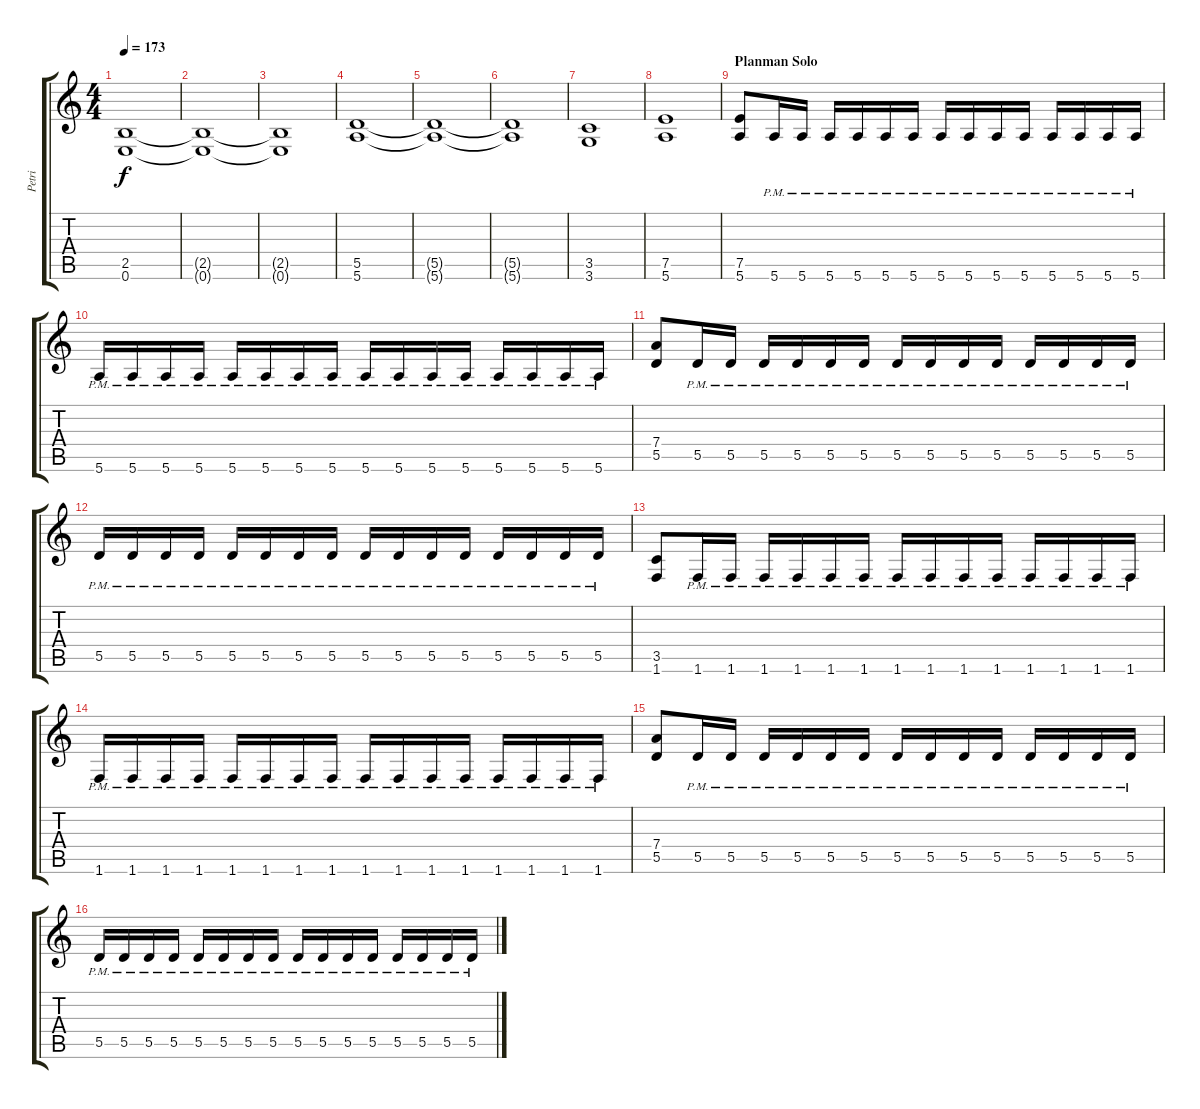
\track ("Petri" "Petri") {instrument distortionguitar}
\staff {score tabs}
\tuning (E4 B3 G3 D3 A2 E2) {hide}
\ts (4 4)
\tempo 173
\clef g2
\ks c
(2.5 0.6).1{dy f} |
(2.5{t} 0.6{t}).1 |
(2.5{t} 0.6{t}).1 |
(5.5 5.6).1 |
(5.5{t} 5.6{t}).1 |
(5.5{t} 5.6{t}).1 |
(3.5 3.6).1 |
(7.5 5.6).1 |
\section ("" "Planman Solo")
(7.5 5.6).8 5.6{pm}.16 5.6{pm}.16 5.6{pm}.16 5.6{pm}.16 5.6{pm}.16 5.6{pm}.16 5.6{pm}.16 5.6{pm}.16 5.6{pm}.16 5.6{pm}.16 5.6{pm}.16 5.6{pm}.16 5.6{pm}.16 5.6{pm}.16 |
5.6{pm}.16 5.6{pm}.16 5.6{pm}.16 5.6{pm}.16 5.6{pm}.16 5.6{pm}.16 5.6{pm}.16 5.6{pm}.16 5.6{pm}.16 5.6{pm}.16 5.6{pm}.16 5.6{pm}.16 5.6{pm}.16 5.6{pm}.16 5.6{pm}.16 5.6{pm}.16 |
(7.4 5.5).8 5.5{pm}.16 5.5{pm}.16 5.5{pm}.16 5.5{pm}.16 5.5{pm}.16 5.5{pm}.16 5.5{pm}.16 5.5{pm}.16 5.5{pm}.16 5.5{pm}.16 5.5{pm}.16 5.5{pm}.16 5.5{pm}.16 5.5{pm}.16 |
5.5{pm}.16 5.5{pm}.16 5.5{pm}.16 5.5{pm}.16 5.5{pm}.16 5.5{pm}.16 5.5{pm}.16 5.5{pm}.16 5.5{pm}.16 5.5{pm}.16 5.5{pm}.16 5.5{pm}.16 5.5{pm}.16 5.5{pm}.16 5.5{pm}.16 5.5{pm}.16 |
(3.5 1.6).8 1.6{pm}.16 1.6{pm}.16 1.6{pm}.16 1.6{pm}.16 1.6{pm}.16 1.6{pm}.16 1.6{pm}.16 1.6{pm}.16 1.6{pm}.16 1.6{pm}.16 1.6{pm}.16 1.6{pm}.16 1.6{pm}.16 1.6{pm}.16 |
1.6{pm}.16 1.6{pm}.16 1.6{pm}.16 1.6{pm}.16 1.6{pm}.16 1.6{pm}.16 1.6{pm}.16 1.6{pm}.16 1.6{pm}.16 1.6{pm}.16 1.6{pm}.16 1.6{pm}.16 1.6{pm}.16 1.6{pm}.16 1.6{pm}.16 1.6{pm}.16 |
(7.4 5.5).8 5.5{pm}.16 5.5{pm}.16 5.5{pm}.16 5.5{pm}.16 5.5{pm}.16 5.5{pm}.16 5.5{pm}.16 5.5{pm}.16 5.5{pm}.16 5.5{pm}.16 5.5{pm}.16 5.5{pm}.16 5.5{pm}.16 5.5{pm}.16 |
5.5{pm}.16 5.5{pm}.16 5.5{pm}.16 5.5{pm}.16 5.5{pm}.16 5.5{pm}.16 5.5{pm}.16 5.5{pm}.16 5.5{pm}.16 5.5{pm}.16 5.5{pm}.16 5.5{pm}.16 5.5{pm}.16 5.5{pm}.16 5.5{pm}.16 5.5{pm}.16
